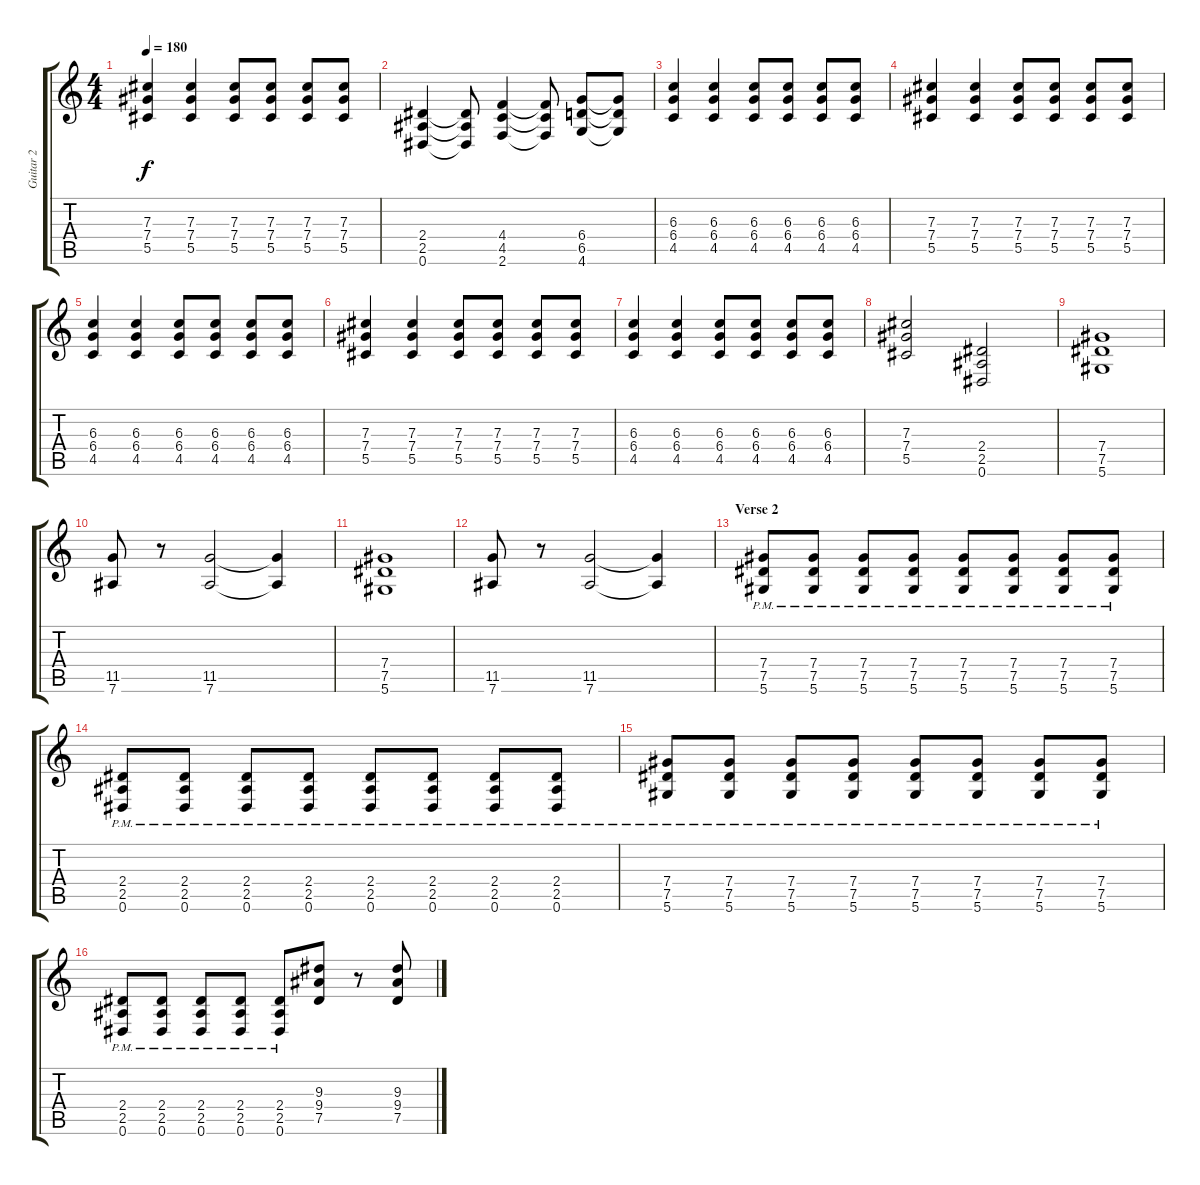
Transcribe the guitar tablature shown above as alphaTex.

\track ("Guitar 2" "Guitar 2") {instrument distortionguitar}
\staff {score tabs}
\tuning (Eb4 Bb3 Gb3 Db3 Ab2 Eb2) {hide}
\ts (4 4)
\tempo 180
\clef g2
\ks c
(7.3 7.4 5.5).4{dy f} (7.3 7.4 5.5).4 (7.3 7.4 5.5).8 (7.3 7.4 5.5).8 (7.3 7.4 5.5).8 (7.3 7.4 5.5).8 |
(2.4 2.5 0.6).4 (2.4{t} 2.5{t} 0.6{t}).8 (4.4 4.5 2.6).4 (4.4{t} 4.5{t} 2.6{t}).8 (6.4 6.5 4.6).8 (6.4{t} 6.5{t} 4.6{t}).8 |
(6.3 6.4 4.5).4 (6.3 6.4 4.5).4 (6.3 6.4 4.5).8 (6.3 6.4 4.5).8 (6.3 6.4 4.5).8 (6.3 6.4 4.5).8 |
(7.3 7.4 5.5).4 (7.3 7.4 5.5).4 (7.3 7.4 5.5).8 (7.3 7.4 5.5).8 (7.3 7.4 5.5).8 (7.3 7.4 5.5).8 |
(6.3 6.4 4.5).4 (6.3 6.4 4.5).4 (6.3 6.4 4.5).8 (6.3 6.4 4.5).8 (6.3 6.4 4.5).8 (6.3 6.4 4.5).8 |
(7.3 7.4 5.5).4 (7.3 7.4 5.5).4 (7.3 7.4 5.5).8 (7.3 7.4 5.5).8 (7.3 7.4 5.5).8 (7.3 7.4 5.5).8 |
(6.3 6.4 4.5).4 (6.3 6.4 4.5).4 (6.3 6.4 4.5).8 (6.3 6.4 4.5).8 (6.3 6.4 4.5).8 (6.3 6.4 4.5).8 |
(7.3 7.4 5.5).2 (2.4 2.5 0.6).2 |
(7.4 7.5 5.6).1 |
(11.5 7.6).8 r.8 (11.5 7.6).2 (11.5{t} 7.6{t}).4 |
(7.4 7.5 5.6).1 |
(11.5 7.6).8 r.8 (11.5 7.6).2 (11.5{t} 7.6{t}).4 |
\section ("" "Verse 2")
(7.4{pm} 7.5{pm} 5.6{pm}).8 (7.4{pm} 7.5{pm} 5.6{pm}).8 (7.4{pm} 7.5{pm} 5.6{pm}).8 (7.4{pm} 7.5{pm} 5.6{pm}).8 (7.4{pm} 7.5{pm} 5.6{pm}).8 (7.4{pm} 7.5{pm} 5.6{pm}).8 (7.4{pm} 7.5{pm} 5.6{pm}).8 (7.4{pm} 7.5{pm} 5.6{pm}).8 |
(2.4{pm} 2.5{pm} 0.6{pm}).8 (2.4{pm} 2.5{pm} 0.6{pm}).8 (2.4{pm} 2.5{pm} 0.6{pm}).8 (2.4{pm} 2.5{pm} 0.6{pm}).8 (2.4{pm} 2.5{pm} 0.6{pm}).8 (2.4{pm} 2.5{pm} 0.6{pm}).8 (2.4{pm} 2.5{pm} 0.6{pm}).8 (2.4{pm} 2.5{pm} 0.6{pm}).8 |
(7.4{pm} 7.5{pm} 5.6{pm}).8 (7.4{pm} 7.5{pm} 5.6{pm}).8 (7.4{pm} 7.5{pm} 5.6{pm}).8 (7.4{pm} 7.5{pm} 5.6{pm}).8 (7.4{pm} 7.5{pm} 5.6{pm}).8 (7.4{pm} 7.5{pm} 5.6{pm}).8 (7.4{pm} 7.5{pm} 5.6{pm}).8 (7.4{pm} 7.5{pm} 5.6{pm}).8 |
(2.4{pm} 2.5{pm} 0.6{pm}).8 (2.4{pm} 2.5{pm} 0.6{pm}).8 (2.4{pm} 2.5{pm} 0.6{pm}).8 (2.4{pm} 2.5{pm} 0.6{pm}).8 (2.4{pm} 2.5{pm} 0.6{pm}).8 (9.3 9.4 7.5).8 r.8 (9.3 9.4 7.5).8
